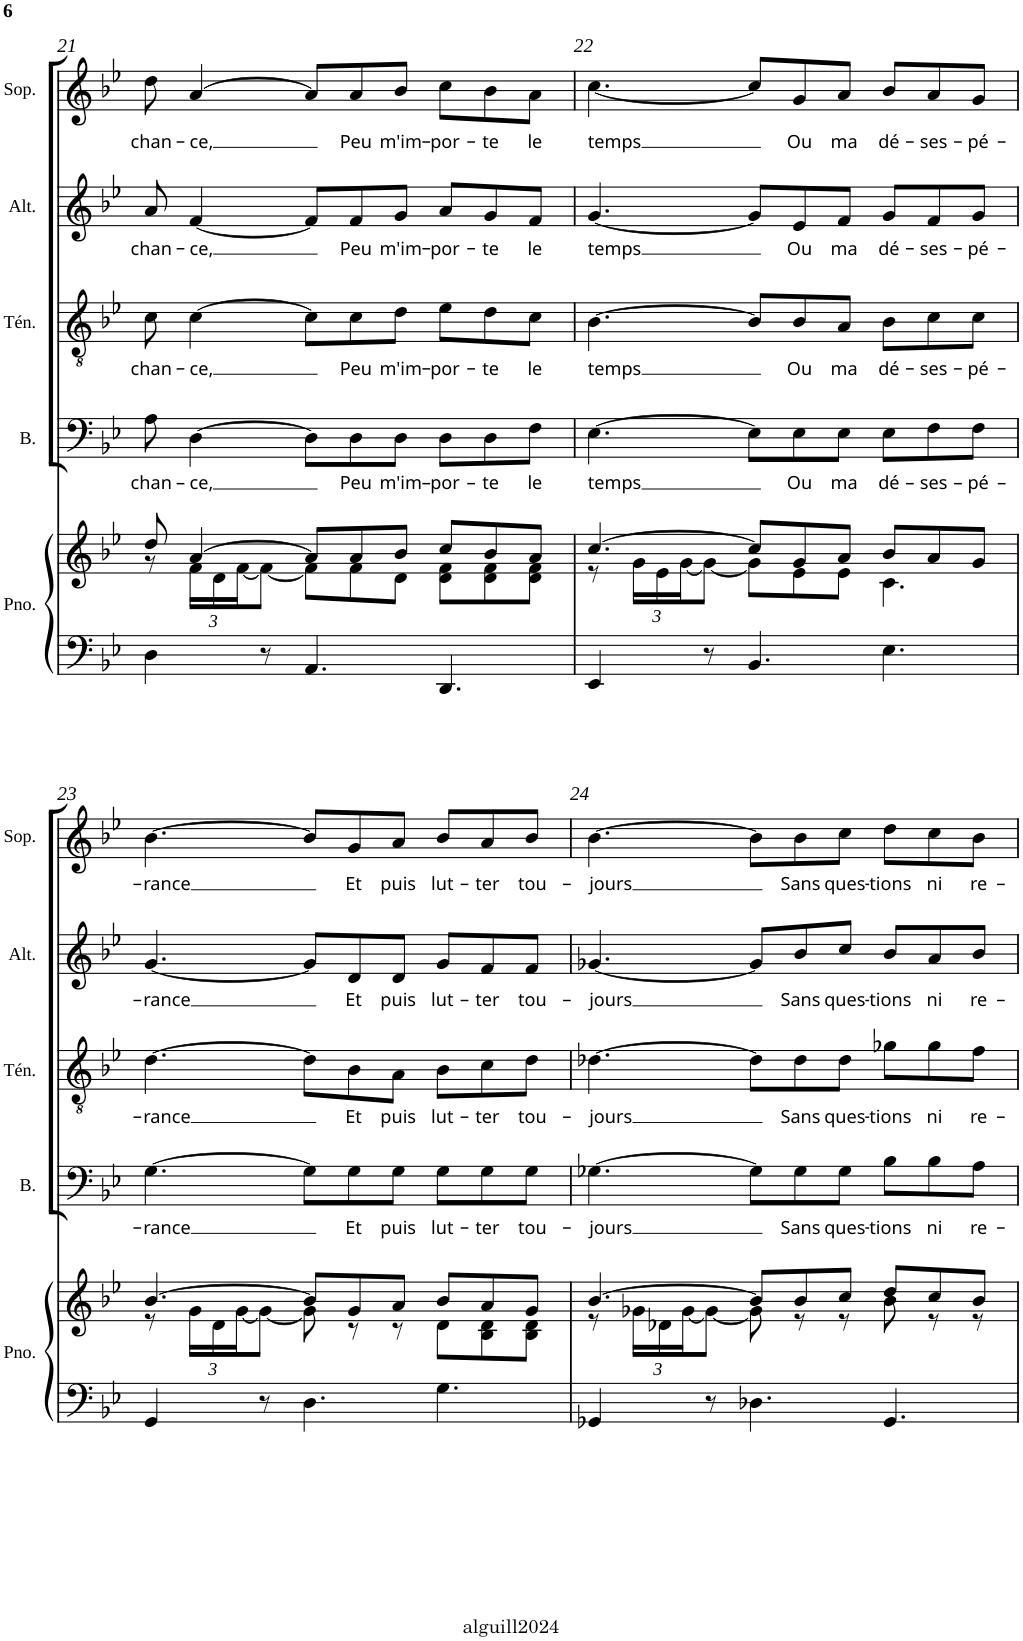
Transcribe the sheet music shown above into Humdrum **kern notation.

**kern	**kern	**kern	**text	**kern	**text	**kern	**text	**kern	**text
*part5	*part5	*part4	*part4	*part3	*part3	*part2	*part2	*part1	*part1
*staff6	*staff5	*staff4	*staff4	*staff3	*staff3	*staff2	*staff2	*staff1	*staff1
*I"Piano	*	*I"Basse	*	*I"Ténor	*	*I"Alto	*	*I"Soprano	*
*I'Pno.	*	*I'B.	*	*I'Tén.	*	*I'Alt.	*	*I'Sop.	*
!!LO:PB:g=z
*clefF4	*clefG2	*clefF4	*	*clefGv2	*	*clefG2	*	*clefG2	*
*k[b-e-]	*k[b-e-]	*k[b-e-]	*	*k[b-e-]	*	*k[b-e-]	*	*k[b-e-]	*
*B-:	*B-:	*B-:	*	*B-:	*	*B-:	*	*B-:	*
*M9/8	*M9/8	*M9/8	*	*M9/8	*	*M9/8	*	*M9/8	*
=21	=21	=21	=21	=21	=21	=21	=21	=21	=21
*	*^	*	*	*	*	*	*	*	*
!	!	!	!	!LO:LY:b	!	!LO:LY:b	!	!LO:LY:b	!	!LO:LY:b
*	*	*	*	*	*	*	*	*	*^	*
4D\	8dd/	8r	8A\	chan-	8c\	chan-	8a/	chan-	1ryy	8dd\	chan-
*	*	*Xbrackettup	*	*	*	*	*	*	*	*	*
!	!	!	!	!LO:LY:b	!	!LO:LY:b	!	!LO:LY:b	!	!	!LO:LY:b
.	[>4a/	24f\LL	[4D\	-ce,	[4c\	-ce,	[4f/	-ce,	.	[4a/	-ce,
.	.	24d\	.	.	.	.	.	.	.	.	.
.	.	[<24f\J	.	.	.	.	.	.	.	.	.
8r	.	8f\J_	.	.	.	.	.	.	.	.	.
4.AA/	8a/L]	8f\L]	8D\L]	.	8c\L]	.	8f/L]	.	.	8a/L]	.
!	!	!	!	!LO:LY:b	!	!LO:LY:b	!	!LO:LY:b	!	!	!LO:LY:b
.	8a/	8f\	8D\	Peu	8c\	Peu	8f/	Peu	.	8a/	Peu
!	!	!	!	!LO:LY:b	!	!LO:LY:b	!	!LO:LY:b	!	!	!LO:LY:b
.	8b-/J	8d\J	8D\J	m'im-	8d\J	m'im-	8g/J	m'im-	.	8b-/J	m'im-
!	!	!	!	!LO:LY:b	!	!LO:LY:b	!	!LO:LY:b	!	!	!LO:LY:b
4.DD/	8cc/L	8d\ 8f\L	8D\L	-por-	8e-\L	-por-	8a/L	-por-	.	8cc\L	-por-
!	!	!	!	!LO:LY:b	!	!LO:LY:b	!	!LO:LY:b	!	!	!LO:LY:b
.	8b-/	8d\ 8f\	8D\	-te	8d\	-te	8g/	-te	.	8b-\	-te
!	!	!	!	!LO:LY:b	!	!LO:LY:b	!	!LO:LY:b	!	!	!LO:LY:b
.	8a/J	8d\ 8f\J	8F\J	le	8c\J	le	8f/J	le	8ryy	8a\J	le
=22	=22	=22	=22	=22	=22	=22	=22	=22	=22	=22	=22
!	!	!	!	!LO:LY:b	!	!LO:LY:b	!	!LO:LY:b	!	!	!LO:LY:b
4EE-/	[>4.cc/	8r	[4.E-\	temps	[4.B-\	temps	[4.g/	temps	1ryy	[4.cc\	temps
.	.	24g\LL	.	.	.	.	.	.	.	.	.
.	.	24e-\	.	.	.	.	.	.	.	.	.
.	.	[<24g\J	.	.	.	.	.	.	.	.	.
8r	.	8g\J_	.	.	.	.	.	.	.	.	.
4.BB-/	8cc/L]	8g\L]	8E-\L]	.	8B-/L]	.	8g/L]	.	.	8cc/L]	.
!	!	!	!	!LO:LY:b	!	!LO:LY:b	!	!LO:LY:b	!	!	!LO:LY:b
.	8g/	8e-\	8E-\	Ou	8B-/	Ou	8e-/	Ou	.	8g/	Ou
!	!	!	!	!LO:LY:b	!	!LO:LY:b	!	!LO:LY:b	!	!	!LO:LY:b
.	8a/J	8e-\J	8E-\J	ma	8A/J	ma	8f/J	ma	.	8a/J	ma
!	!	!	!	!LO:LY:b	!	!LO:LY:b	!	!LO:LY:b	!	!	!LO:LY:b
4.E-\	8b-/L	4.c\	8E-\L	dé-	8B-\L	dé-	8g/L	dé-	.	8b-/L	dé-
!	!	!	!	!LO:LY:b	!	!LO:LY:b	!	!LO:LY:b	!	!	!LO:LY:b
.	8a/	.	8F\	-ses-	8c\	-ses-	8f/	-ses-	.	8a/	-ses-
!	!	!	!	!LO:LY:b	!	!LO:LY:b	!	!LO:LY:b	!	!	!LO:LY:b
.	8g/J	.	8F\J	-pé-	8c\J	-pé-	8g/J	-pé-	8ryy	8g/J	-pé-
!!LO:LB:g=z
=23	=23	=23	=23	=23	=23	=23	=23	=23	=23	=23	=23
!	!	!	!	!LO:LY:b	!	!LO:LY:b	!	!LO:LY:b	!	!	!LO:LY:b
*	*	*	*	*	*	*	*	*	*v	*v	*
4GG/	[>4.b-/	8r	[4.G\	-rance	[4.d\	-rance	[4.g/	-rance	[4.b-\	-rance
.	.	24g\LL	.	.	.	.	.	.	.	.
.	.	24d\	.	.	.	.	.	.	.	.
.	.	[<24g\J	.	.	.	.	.	.	.	.
8r	.	8g\J_	.	.	.	.	.	.	.	.
4.D\	8b-/L]	8g\]	8G\L]	.	8d\L]	.	8g/L]	.	8b-/L]	.
!	!	!	!	!LO:LY:b	!	!LO:LY:b	!	!LO:LY:b	!	!LO:LY:b
.	8g/	8r	8G\	Et	8B-\	Et	8d/	Et	8g/	Et
!	!	!	!	!LO:LY:b	!	!LO:LY:b	!	!LO:LY:b	!	!LO:LY:b
.	8a/J	8r	8G\J	puis	8A\J	puis	8d/J	puis	8a/J	puis
!	!	!	!	!LO:LY:b	!	!LO:LY:b	!	!LO:LY:b	!	!LO:LY:b
4.G\	8b-/L	8d\L	8G\L	lut-	8B-\L	lut-	8g/L	lut-	8b-/L	lut-
!	!	!	!	!LO:LY:b	!	!LO:LY:b	!	!LO:LY:b	!	!LO:LY:b
.	8a/	8B-\ 8d\	8G\	-ter	8c\	-ter	8f/	-ter	8a/	-ter
!	!	!	!	!LO:LY:b	!	!LO:LY:b	!	!LO:LY:b	!	!LO:LY:b
.	8g/J	8B-\ 8d\J	8G\J	tou-	8d\J	tou-	8f/J	tou-	8b-/J	tou-
=24	=24	=24	=24	=24	=24	=24	=24	=24	=24	=24
!	!	!	!	!LO:LY:b	!	!LO:LY:b	!	!LO:LY:b	!	!LO:LY:b
4GG-X/	[>4.b-/	8r	[4.G-X\	-jours	[4.d-X\	-jours	[4.g-X/	-jours	[4.b-\	-jours
.	.	24g-X\LL	.	.	.	.	.	.	.	.
.	.	24d-X\	.	.	.	.	.	.	.	.
.	.	[<24g-\J	.	.	.	.	.	.	.	.
8r	.	8g-\J_	.	.	.	.	.	.	.	.
4.D-X\	8b-/L]	8g-\]	8G-\L]	.	8d-\L]	.	8g-/L]	.	8b-\L]	.
!	!	!	!	!LO:LY:b	!	!LO:LY:b	!	!LO:LY:b	!	!LO:LY:b
.	8b-/	8r	8G-\	Sans	8d-\	Sans	8b-/	Sans	8b-\	Sans
!	!	!	!	!LO:LY:b	!	!LO:LY:b	!	!LO:LY:b	!	!LO:LY:b
.	8cc/J	8r	8G-\J	ques-	8d-\J	ques-	8cc/J	ques-	8cc\J	ques-
!	!	!	!	!LO:LY:b	!	!LO:LY:b	!	!LO:LY:b	!	!LO:LY:b
4.GG-/	8dd/L	8b-\	8B-\L	-tions	8g-X\L	-tions	8b-/L	-tions	8dd\L	-tions
!	!	!	!	!LO:LY:b	!	!LO:LY:b	!	!LO:LY:b	!	!LO:LY:b
.	8cc/	8r	8B-\	ni	8g-\	ni	8a/	ni	8cc\	ni
!	!	!	!	!LO:LY:b	!	!LO:LY:b	!	!LO:LY:b	!	!LO:LY:b
.	8b-/J	8r	8A\J	re-	8f\J	re-	8b-/J	re-	8b-\J	re-
*	*v	*v	*	*	*	*	*	*	*	*
=	=	=	=	=	=	=	=	=	=
*-	*-	*-	*-	*-	*-	*-	*-	*-	*-
